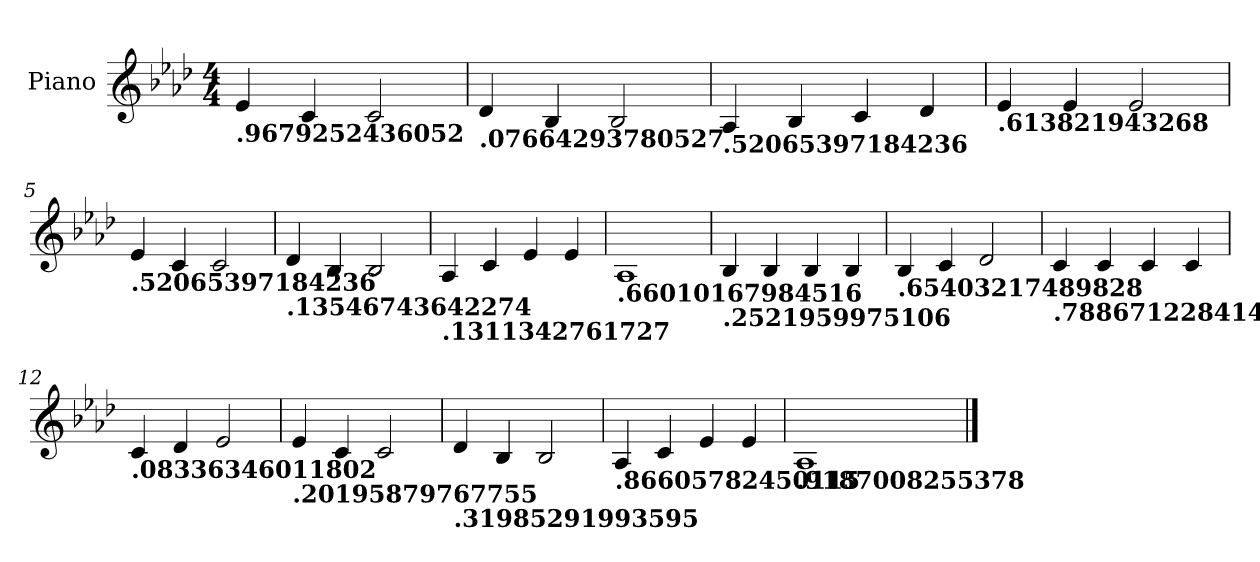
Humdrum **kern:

**kern
*part1
*staff1
*I"Piano
*I'Pno.
*clefG2
*k[b-e-a-d-]
*M4/4
*MM187
=1
!LO:TX:b:B:t=.9679252436052
4e-/
4c/
2c/
=2
*MM189
!LO:TX:b:B:t=.07664293780527
4d-/
4B-/
2B-/
=3
*MM188
!LO:TX:b:B:t=.52065397184236
4A-/
4B-/
4c/
4d-/
=4
*MM182
!LO:TX:b:B:t=.613821943268
4e-/
4e-/
2e-/
!!LO:LB:g=z
=5
*MM188
!LO:TX:b:B:t=.52065397184236
4e-/
4c/
2c/
=6
*MM183
!LO:TX:b:B:t=.13546743642274
4d-/
4B-/
2B-/
=7
*MM175
!LO:TX:b:B:t=.1311342761727
4A-/
4c/
4e-/
4e-/
=8
*MM183
!LO:TX:b:B:t=.66010167984516
1A-
!!LO:LB:g=z
=9
*MM185
!LO:TX:b:B:t=.2521959975106
4B-/
4B-/
4B-/
4B-/
=10
*MM174
!LO:TX:b:B:t=.65403217489828
4B-/
4c/
2d-/
=11
*MM178
!LO:TX:b:B:t=.78867122841464
4c/
4c/
4c/
4c/
=12
*MM185
!LO:TX:b:B:t=.08336346011802
4c/
4d-/
2e-/
!!LO:LB:g=z
=13
*MM178
!LO:TX:b:B:t=.20195879767755
4e-/
4c/
2c/
=14
*MM177
!LO:TX:b:B:t=.31985291993595
4d-/
4B-/
2B-/
=15
*MM161
!LO:TX:b:B:t=.86605782450115
4A-/
4c/
4e-/
4e-/
=16
*MM186
!LO:TX:b:B:t=.9187008255378
1A-
==
*-
